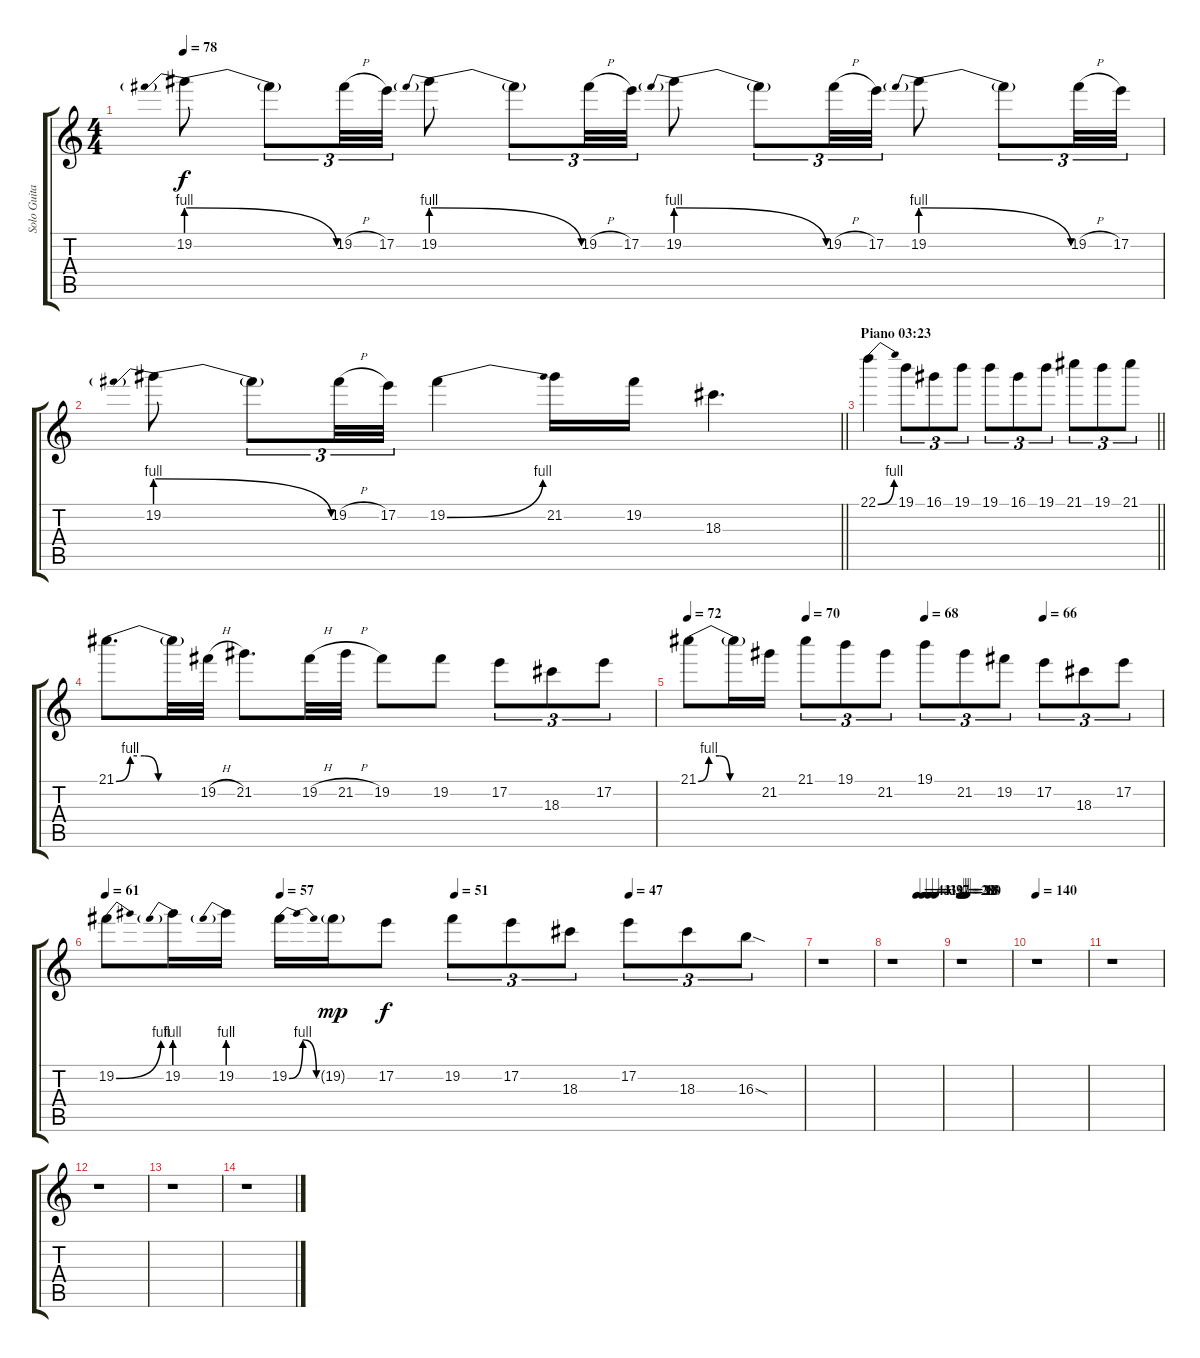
\track ("Solo Guitar (Andrew Stockdale)" "Solo Guita") {instrument overdrivenguitar}
\staff {score tabs}
\tuning (E4 B3 G3 D3 A2 E2) {hide}
\ts (4 4)
\tempo 78
\clef g2
\ks c
19.2{be (prebendrelease 0 4 60 0)}.8{dy f} 19.2{t}.8{tu (3 2)} 19.2{h}.32{tu (3 2)} 17.2.32{tu (3 2)} 19.2{be (prebendrelease 0 4 60 0)}.8 19.2{t}.8{tu (3 2)} 19.2{h}.32{tu (3 2)} 17.2.32{tu (3 2)} 19.2{be (prebendrelease 0 4 60 0)}.8 19.2{t}.8{tu (3 2)} 19.2{h}.32{tu (3 2)} 17.2.32{tu (3 2)} 19.2{be (prebendrelease 0 4 60 0)}.8 19.2{t}.8{tu (3 2)} 19.2{h}.32{tu (3 2)} 17.2.32{tu (3 2)} |
\barLineRight lightlight
19.2{be (prebendrelease 0 4 60 0)}.8 19.2{t}.8{tu (3 2)} 19.2{h}.32{tu (3 2)} 17.2.32{tu (3 2)} 19.2{be (bend 0 0 60 4)}.4 21.2.16 19.2.16 18.3.4{d} |
\section ("" "Piano 03:23")
\barLineRight lightlight
22.1{be (bend 0 0 60 4)}.4 19.1.8{tu (3 2)} 16.1.8{tu (3 2)} 19.1.8{tu (3 2)} 19.1.8{tu (3 2)} 16.1.8{tu (3 2)} 19.1.8{tu (3 2)} 21.1.8{tu (3 2)} 19.1.8{tu (3 2)} 21.1.8{tu (3 2)} |
\section ("" "")
21.1{be (custom 0 0 10 4 20 4 30 0 60 0)}.8{d} 21.1{t}.32 19.2{h}.32 21.2.8{d} 19.2{h}.32 21.2{h}.32 19.2.8 19.2.8 17.2.8{tu (3 2)} 18.3.8{tu (3 2)} 17.2.8{tu (3 2)} |
\tempo 72
\tempo (70 0.25)
\tempo (68 0.5)
\tempo (66 0.75)
21.1{be (custom 0 0 10 4 20 4 30 0 60 0)}.8 21.1{t}.16 21.2.16 21.1.8{tu (3 2)} 19.1.8{tu (3 2)} 21.2.8{tu (3 2)} 19.1.8{tu (3 2)} 21.2.8{tu (3 2)} 19.2.8{tu (3 2)} 17.2.8{tu (3 2)} 18.3.8{tu (3 2)} 17.2.8{tu (3 2)} |
\tempo 61
\tempo (57 0.25)
\tempo (51 0.5)
\tempo (47 0.75)
19.2{be (bend 0 0 60 4)}.8 19.2{be (prebend 0 4 60 4)}.16 19.2{be (prebend 0 4 60 4)}.16 19.2{be (bendrelease 0 0 10 4 20 4 60 0)}.16 19.2{g}.16{dy mp} 17.2.8{dy f} 19.2.8{tu (3 2)} 17.2.8{tu (3 2)} 18.3.8{tu (3 2)} 17.2.8{tu (3 2)} 18.3.8{tu (3 2)} 16.3{sod}.8{tu (3 2)} |
r.1 |
\tempo (43 0.5)
\tempo (41 0.625)
\tempo (39 0.75)
\tempo (37 0.875)
r.1 |
\tempo 28
\tempo (22 0.03125)
\tempo (18 0.0625)
\tempo (13 0.09375)
\tempo (80 0.125)
r.1 |
\tempo 140
r.1 |
r.1 |
r.1 |
r.1 |
r.1
